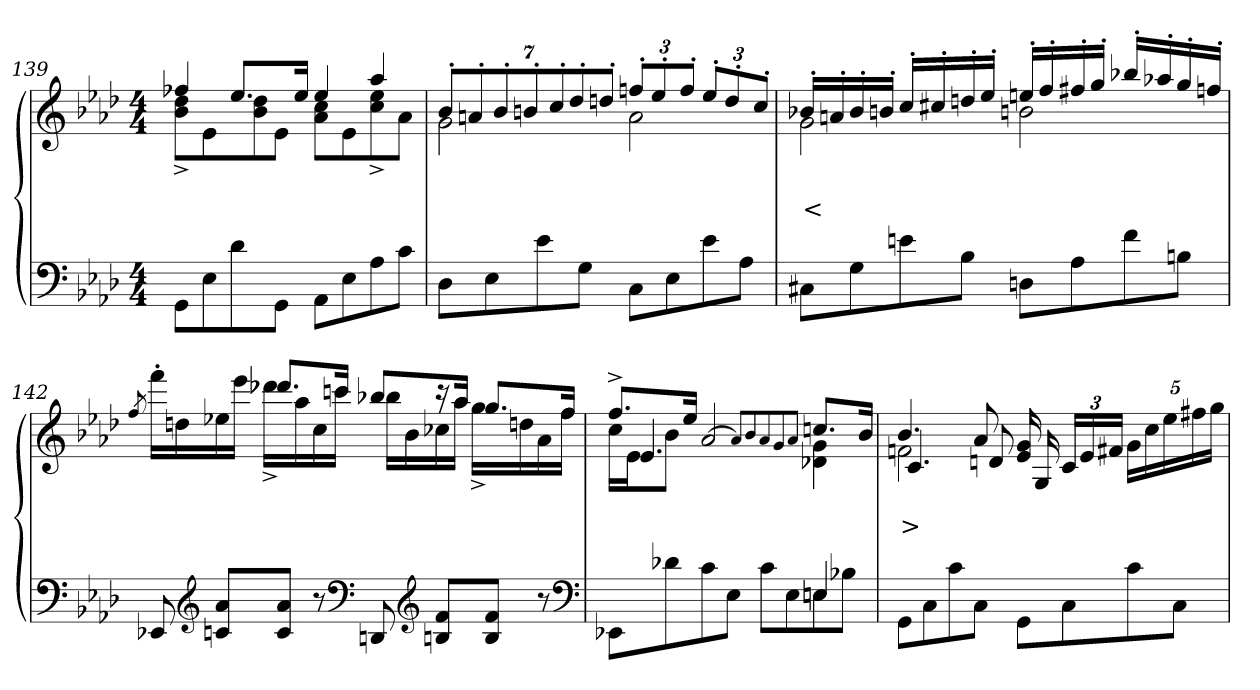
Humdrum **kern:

**kern	**kern	**text	**text
*part2	*part1	*part1	*part1
*staff2	*staff1	*staff1	*staff1
*clefF4	*clefG2	*	*
*k[b-e-a-d-]	*k[b-e-a-d-]	*	*
*M4/4	*M4/4	*	*
=139	=139	=139	=139
*	*^	*	*
8GGL	4ff-X	8dd-^> 8b-^>L	.	.
8E-	.	8e-	.	.
8d-	8.ee-L	8dd- 8b-	.	.
8GGJ	.	8e-J	.	.
.	16ee-Jk	.	.	.
8AA-L	4ee-	8cc 8a-L	.	.
8E-	.	8e-	.	.
8A-	4aa-	8ee-^> 8cc^>	.	.
8cJ	.	8a-J	.	.
=140	=140	=140	=140	=140
8D-L	14b-'>L	2g	.	.
.	14an'>	.	.	.
8E-	.	.	.	.
.	14b-'>	.	.	.
.	14bn'>	.	.	.
8e-	.	.	.	.
.	14cc'>	.	.	.
.	14dd-'>	.	.	.
8GJ	.	.	.	.
.	14ddn'>J	.	.	.
8CL	12ffn'>L	2a	.	.
.	12ee-'>	.	.	.
8E-	.	.	.	.
.	12ff'>J	.	.	.
8e-	12ee-'>L	.	.	.
.	12dd'>	.	.	.
8A-J	.	.	.	.
.	12cc'>J	.	.	.
=141	=141	=141	=141	=141
8C#XL	16b-X'>LL	2g	.	<
.	16an'>	.	.	.
8G	16b-'>	.	.	.
.	16bn'>JJ	.	.	.
8en	16cc'>LL	.	.	.
.	16cc#X'>	.	.	.
8B-J	16ddn'>	.	.	.
.	16ee-'>JJ	.	.	.
8DnL	16een'>LL	2bn	.	.
.	16ff'>	.	.	.
8A-	16ff#X'>	.	.	.
.	16gg'>JJ	.	.	.
8f	16bb-X'>LL	.	.	.
.	16aa-X'>	.	.	.
8BnJ	16gg'>	.	.	.
.	16ffn'>JJ	.	.	.
=142	=142	=142	=142	=142
.	.	8qff/	.	.
8EE-X	4ryy	16fff'>LL	.	.
.	.	16ddn	.	.
*clefG2	*	*	*	*
8a- 8cnL	.	16ee-X	.	.
.	.	16eee-JJ	.	.
8a- 8cJ	8.ddd-XL	16ddd-X^>LL	.	.
.	.	16aa-	.	.
8r	.	16cc	.	.
.	16cccnJk	16cccJJ	.	.
*clefF4	*	*	*	*
8DDn	8bb-XL	16bb-LL	.	.
.	.	16b-	.	.
*clefG2	*	*	*	*
8f 8BnL	16r	16cc-X	.	.
.	16aa-Jk	16aa-JJ	.	.
8f 8BJ	8.ggL	16gg^>LL	.	.
.	.	16ddn	.	.
8r	.	16a-	.	.
.	16ffJk	16ffJJ	.	.
*	*v	*v	*	*
*clefF4	*	*	*
=143	=143	=143	=143
*^	*^	*	*
*	*	*	*^	*	*
2.ryy	8EE-X/L	8.ff^>L	16ccLL	16ryy	.	.
.	.	.	16e-J	4.e-/	.	.
.	8d-X\	.	8b-J	.	.	.
.	.	16ee-Jk	.	.	.	.
.	8c\	[2a-	2ryy	.	.	.
.	8E-\J	.	.	.	.	.
.	.	.	.	2ryy	.	.
.	8cL	.	.	.	.	.
.	8E-	.	.	.	.	.
.	.	8qqa-/L]	.	.	.	.
.	.	8qqb-/	.	.	.	.
.	.	8qqa-/	.	.	.	.
.	.	8qqg/	.	.	.	.
.	.	8qqa-/J	.	.	.	.
4En	8En	8.ccnL	4g 4d-X	.	.	.
.	8B-XJ	.	.	.	.	.
.	.	16b-Jk	.	16ryy	.	.
*v	*v	*	*	*	*	*
=144	=144	=144	=144	=144	=144
8GGL	4.b-	2fn	4.c	.	>
8C	.	.	.	.	.
8c	.	.	.	.	.
8CJ	8a-	.	8dn	.	.
8GGL	16g 16e-	2ryy	2ryy	.	.
.	16G	.	.	.	.
8C	24cLL	.	.	.	.
.	24e-	.	.	.	.
.	24f#XJJ	.	.	.	.
8c	20gLL	.	.	.	.
.	20cc	.	.	.	.
.	20ee-	.	.	.	.
8CJ	.	.	.	.	.
.	20ff#	.	.	.	.
.	20ggJJ	.	.	.	.
*	*v	*v	*v	*	*
=	=	=	=
*-	*-	*-	*-
